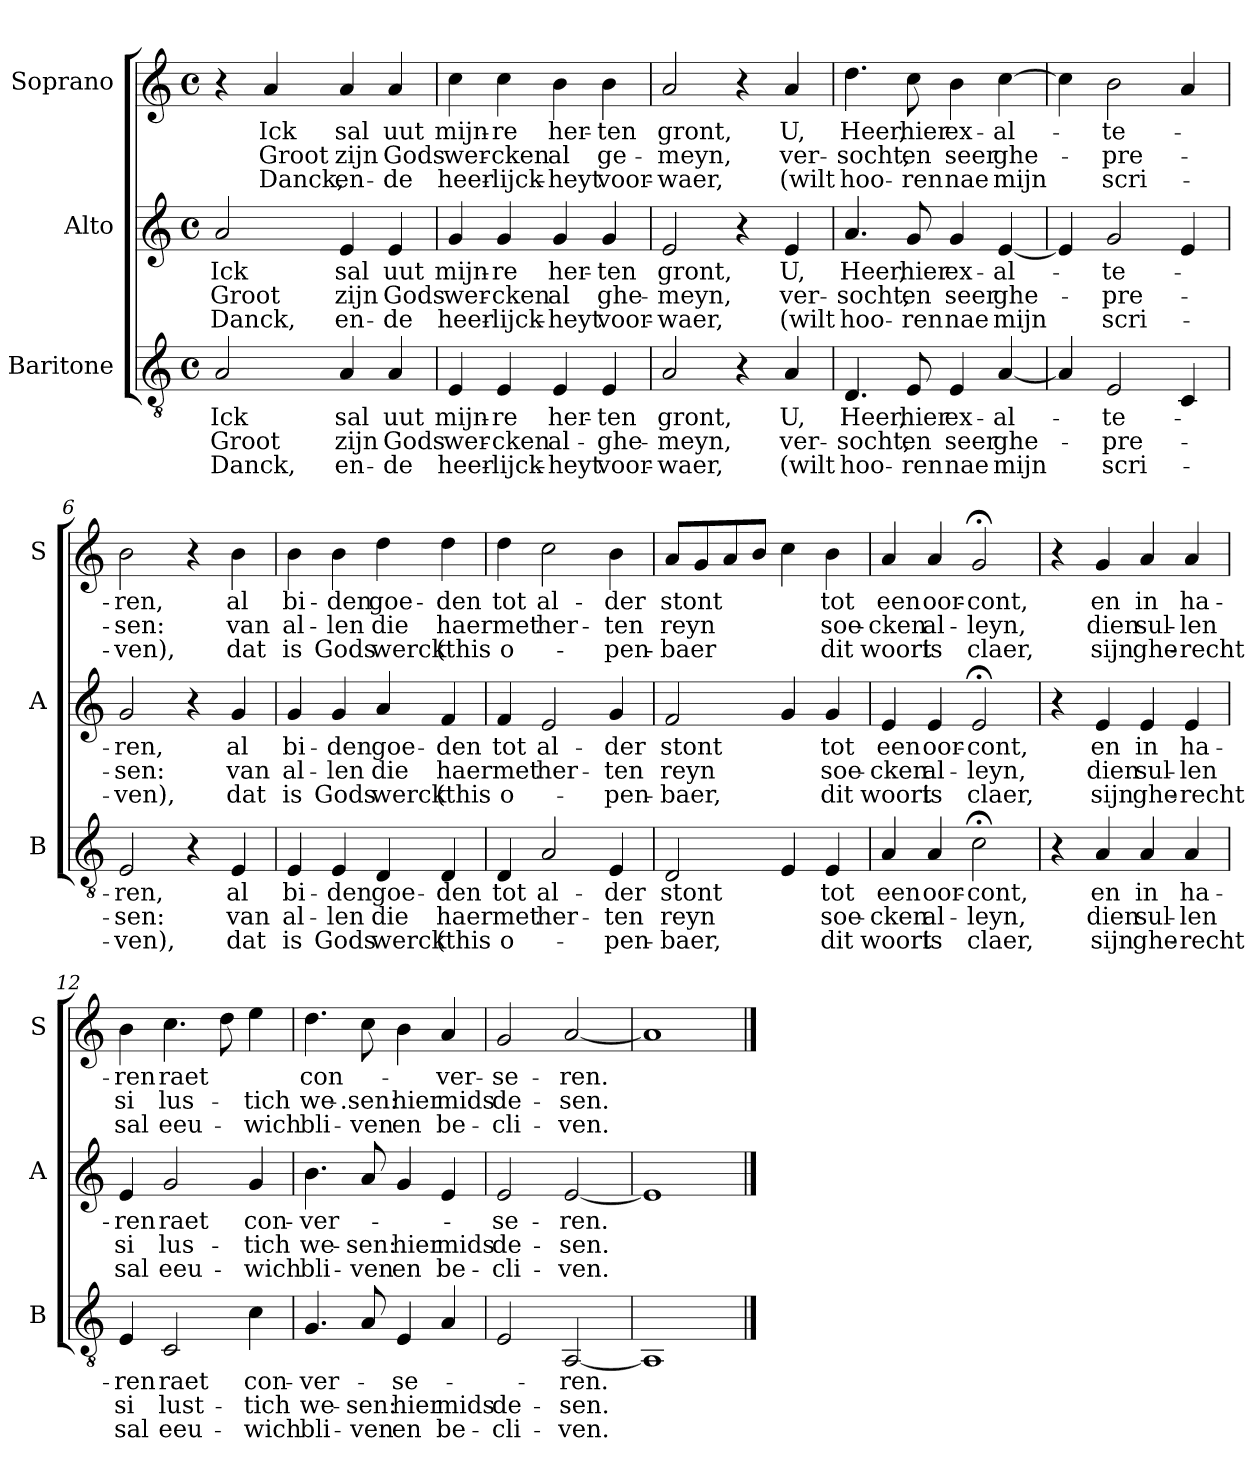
**kern	**text	**text	**text	**kern	**text	**text	**text	**kern	**text	**text	**text
*part3	*part3	*part3	*part3	*part2	*part2	*part2	*part2	*part1	*part1	*part1	*part1
*staff3	*staff3	*staff3	*staff3	*staff2	*staff2	*staff2	*staff2	*staff1	*staff1	*staff1	*staff1
*I"Baritone	*	*	*	*I"Alto	*	*	*	*I"Soprano	*	*	*
*I'B	*	*	*	*I'A	*	*	*	*I'S	*	*	*
*clefGv2	*	*	*	*clefG2	*	*	*	*clefG2	*	*	*
*k[]	*	*	*	*k[]	*	*	*	*k[]	*	*	*
*C:	*	*	*	*C:	*	*	*	*C:	*	*	*
*M4/4	*	*	*	*M4/4	*	*	*	*M4/4	*	*	*
*met(c)	*	*	*	*met(c)	*	*	*	*met(c)	*	*	*
=1	=1	=1	=1	=1	=1	=1	=1	=1	=1	=1	=1
!	!LO:LY:b	!LO:LY:b	!LO:LY:b	!	!LO:LY:b	!LO:LY:b	!LO:LY:b	!	!	!	!
2A/	Ick	Groot	Danck,	2a/	Ick	Groot	Danck,	4r	.	.	.
!	!	!	!	!	!	!	!	!	!LO:LY:b	!LO:LY:b	!LO:LY:b
.	.	.	.	.	.	.	.	4a/	Ick	Groot	Danck,
!	!LO:LY:b	!LO:LY:b	!LO:LY:b	!	!LO:LY:b	!LO:LY:b	!LO:LY:b	!	!LO:LY:b	!LO:LY:b	!LO:LY:b
4A/	sal	zijn	en-	4e/	sal	zijn	en-	4a/	sal	zijn	en-
!	!LO:LY:b	!LO:LY:b	!LO:LY:b	!	!LO:LY:b	!LO:LY:b	!LO:LY:b	!	!LO:LY:b	!LO:LY:b	!LO:LY:b
4A/	uut	Gods	-de	4e/	uut	Gods	-de	4a/	uut	Gods	-de
=2	=2	=2	=2	=2	=2	=2	=2	=2	=2	=2	=2
!	!LO:LY:b	!LO:LY:b	!LO:LY:b	!	!LO:LY:b	!LO:LY:b	!LO:LY:b	!	!LO:LY:b	!LO:LY:b	!LO:LY:b
4E/	mijn-	wer-	heer-	4g/	mijn-	wer-	heer-	4cc\	mijn-	wer-	heer-
!	!LO:LY:b	!LO:LY:b	!LO:LY:b	!	!LO:LY:b	!LO:LY:b	!LO:LY:b	!	!LO:LY:b	!LO:LY:b	!LO:LY:b
4E/	-re	-cken	-lijck-	4g/	-re	-cken	-lijck-	4cc\	-re	-cken	-lijck-
!	!LO:LY:b	!LO:LY:b	!LO:LY:b	!	!LO:LY:b	!LO:LY:b	!LO:LY:b	!	!LO:LY:b	!LO:LY:b	!LO:LY:b
4E/	her-	al-	-heyt	4g/	her-	al	-heyt	4b\	her-	al	-heyt
!	!LO:LY:b	!LO:LY:b	!LO:LY:b	!	!LO:LY:b	!LO:LY:b	!LO:LY:b	!	!LO:LY:b	!LO:LY:b	!LO:LY:b
4E/	-ten	-ghe-	voor-	4g/	-ten	ghe-	voor-	4b\	-ten	ge-	voor-
=3	=3	=3	=3	=3	=3	=3	=3	=3	=3	=3	=3
!	!LO:LY:b	!LO:LY:b	!LO:LY:b	!	!LO:LY:b	!LO:LY:b	!LO:LY:b	!	!LO:LY:b	!LO:LY:b	!LO:LY:b
2A/	gront,	-meyn,	-waer,	2e/	gront,	-meyn,	-waer,	2a/	gront,	-meyn,	-waer,
4r	.	.	.	4r	.	.	.	4r	.	.	.
!	!LO:LY:b	!LO:LY:b	!LO:LY:b	!	!LO:LY:b	!LO:LY:b	!LO:LY:b	!	!LO:LY:b	!LO:LY:b	!LO:LY:b
4A/	U,	ver-	(wilt	4e/	U,	ver-	(wilt	4a/	U,	ver-	(wilt
!!LO:LB:g=z
=4	=4	=4	=4	=4	=4	=4	=4	=4	=4	=4	=4
!	!LO:LY:b	!LO:LY:b	!LO:LY:b	!	!LO:LY:b	!LO:LY:b	!LO:LY:b	!	!LO:LY:b	!LO:LY:b	!LO:LY:b
4.D/	Heer,	-socht,	hoo-	4.a/	Heer,	-socht,	hoo-	4.dd\	Heer,	-socht,	hoo-
!	!LO:LY:b	!LO:LY:b	!LO:LY:b	!	!LO:LY:b	!LO:LY:b	!LO:LY:b	!	!LO:LY:b	!LO:LY:b	!LO:LY:b
8E/	hier	en	-ren	8g/	hier	en	-ren	8cc\	hier	en	-ren
!	!LO:LY:b	!LO:LY:b	!LO:LY:b	!	!LO:LY:b	!LO:LY:b	!LO:LY:b	!	!LO:LY:b	!LO:LY:b	!LO:LY:b
4E/	ex-	seer	nae	4g/	ex-	seer	nae	4b\	ex-	seer	nae
!	!LO:LY:b	!LO:LY:b	!LO:LY:b	!	!LO:LY:b	!LO:LY:b	!LO:LY:b	!	!LO:LY:b	!LO:LY:b	!LO:LY:b
[4A/	-al-	ghe-	mijn	[4e/	-al-	ghe-	mijn	[4cc\	-al-	ghe-	mijn
=5	=5	=5	=5	=5	=5	=5	=5	=5	=5	=5	=5
4A/]	.	.	.	4e/]	.	.	.	4cc\]	.	.	.
!	!LO:LY:b	!LO:LY:b	!LO:LY:b	!	!LO:LY:b	!LO:LY:b	!LO:LY:b	!	!LO:LY:b	!LO:LY:b	!LO:LY:b
2E/	-te-	-pre-	scri-	2g/	-te-	-pre-	scri-	2b\	-te-	-pre-	scri-
4C/	.	.	.	4e/	.	.	.	4a/	.	.	.
=6	=6	=6	=6	=6	=6	=6	=6	=6	=6	=6	=6
!	!LO:LY:b	!LO:LY:b	!LO:LY:b	!	!LO:LY:b	!LO:LY:b	!LO:LY:b	!	!LO:LY:b	!LO:LY:b	!LO:LY:b
2E/	-ren,	-sen:	-ven),	2g/	-ren,	-sen:	-ven),	2b\	-ren,	-sen:	-ven),
4r	.	.	.	4r	.	.	.	4r	.	.	.
!	!LO:LY:b	!LO:LY:b	!LO:LY:b	!	!LO:LY:b	!LO:LY:b	!LO:LY:b	!	!LO:LY:b	!LO:LY:b	!LO:LY:b
4E/	al	van	dat	4g/	al	van	dat	4b\	al	van	dat
=7	=7	=7	=7	=7	=7	=7	=7	=7	=7	=7	=7
!	!LO:LY:b	!LO:LY:b	!LO:LY:b	!	!LO:LY:b	!LO:LY:b	!LO:LY:b	!	!LO:LY:b	!LO:LY:b	!LO:LY:b
4E/	bi-	al-	is	4g/	bi-	al-	is	4b\	bi-	al-	is
!	!LO:LY:b	!LO:LY:b	!LO:LY:b	!	!LO:LY:b	!LO:LY:b	!LO:LY:b	!	!LO:LY:b	!LO:LY:b	!LO:LY:b
4E/	-den	-len	Gods	4g/	-den	-len	Gods	4b\	-den	-len	Gods
!	!LO:LY:b	!LO:LY:b	!LO:LY:b	!	!LO:LY:b	!LO:LY:b	!LO:LY:b	!	!LO:LY:b	!LO:LY:b	!LO:LY:b
4D/	goe-	die	werck	4a/	goe-	die	werck	4dd\	goe-	die	werck
!	!LO:LY:b	!LO:LY:b	!LO:LY:b	!	!LO:LY:b	!LO:LY:b	!LO:LY:b	!	!LO:LY:b	!LO:LY:b	!LO:LY:b
4D/	-den	haer	(this	4f/	-den	haer	(this	4dd\	-den	haer	(this
!!LO:PB:g=z
=8	=8	=8	=8	=8	=8	=8	=8	=8	=8	=8	=8
!	!LO:LY:b	!LO:LY:b	!LO:LY:b	!	!LO:LY:b	!LO:LY:b	!LO:LY:b	!	!LO:LY:b	!LO:LY:b	!LO:LY:b
4D/	tot	met	o-	4f/	tot	met	o-	4dd\	tot	met	o-
!	!LO:LY:b	!LO:LY:b	!	!	!LO:LY:b	!LO:LY:b	!	!	!LO:LY:b	!LO:LY:b	!
2A/	al-	her-	.	2e/	al-	her-	.	2cc\	al-	her-	.
!	!LO:LY:b	!LO:LY:b	!LO:LY:b	!	!LO:LY:b	!LO:LY:b	!LO:LY:b	!	!LO:LY:b	!LO:LY:b	!LO:LY:b
4E/	-der	-ten	-pen-	4g/	-der	-ten	-pen-	4b\	-der	-ten	-pen-
=9	=9	=9	=9	=9	=9	=9	=9	=9	=9	=9	=9
!	!LO:LY:b	!LO:LY:b	!LO:LY:b	!	!LO:LY:b	!LO:LY:b	!LO:LY:b	!	!LO:LY:b	!LO:LY:b	!LO:LY:b
2D/	stont	reyn	-baer,	2f/	stont	reyn	-baer,	8a/L	stont	reyn	-baer
.	.	.	.	.	.	.	.	8g/	.	.	.
.	.	.	.	.	.	.	.	8a/	.	.	.
.	.	.	.	.	.	.	.	8b/J	.	.	.
4E/	.	.	.	4g/	.	.	.	4cc\	.	.	.
!	!LO:LY:b	!LO:LY:b	!LO:LY:b	!	!LO:LY:b	!LO:LY:b	!LO:LY:b	!	!LO:LY:b	!LO:LY:b	!LO:LY:b
4E/	tot	soe-	dit	4g/	tot	soe-	dit	4b\	tot	soe-	dit
=10	=10	=10	=10	=10	=10	=10	=10	=10	=10	=10	=10
!	!LO:LY:b	!LO:LY:b	!LO:LY:b	!	!LO:LY:b	!LO:LY:b	!LO:LY:b	!	!LO:LY:b	!LO:LY:b	!LO:LY:b
4A/	een	-cken	woort	4e/	een	-cken	woort	4a/	een	-cken	woort
!	!LO:LY:b	!LO:LY:b	!LO:LY:b	!	!LO:LY:b	!LO:LY:b	!LO:LY:b	!	!LO:LY:b	!LO:LY:b	!LO:LY:b
4A/	oor-	al-	is	4e/	oor-	al-	is	4a/	oor-	al-	is
!	!LO:LY:b	!LO:LY:b	!LO:LY:b	!	!LO:LY:b	!LO:LY:b	!LO:LY:b	!	!LO:LY:b	!LO:LY:b	!LO:LY:b
2c;<\	-cont,	-leyn,	claer,	2e;</	-cont,	-leyn,	claer,	2g;</	-cont,	-leyn,	claer,
=11	=11	=11	=11	=11	=11	=11	=11	=11	=11	=11	=11
4r	.	.	.	4r	.	.	.	4r	.	.	.
!	!LO:LY:b	!LO:LY:b	!LO:LY:b	!	!LO:LY:b	!LO:LY:b	!LO:LY:b	!	!LO:LY:b	!LO:LY:b	!LO:LY:b
4A/	en	dien	sijn	4e/	en	dien	sijn	4g/	en	dien	sijn
!	!LO:LY:b	!LO:LY:b	!LO:LY:b	!	!LO:LY:b	!LO:LY:b	!LO:LY:b	!	!LO:LY:b	!LO:LY:b	!LO:LY:b
4A/	in	sul-	ghe-	4e/	in	sul-	ghe-	4a/	in	sul-	ghe-
!	!LO:LY:b	!LO:LY:b	!LO:LY:b	!	!LO:LY:b	!LO:LY:b	!LO:LY:b	!	!LO:LY:b	!LO:LY:b	!LO:LY:b
4A/	ha-	-len	-recht	4e/	ha-	-len	-recht	4a/	ha-	-len	-recht
!!LO:LB:g=z
=12	=12	=12	=12	=12	=12	=12	=12	=12	=12	=12	=12
!	!LO:LY:b	!LO:LY:b	!LO:LY:b	!	!LO:LY:b	!LO:LY:b	!LO:LY:b	!	!LO:LY:b	!LO:LY:b	!LO:LY:b
4E/	-ren	si	sal	4e/	-ren	si	sal	4b\	-ren	si	sal
!	!LO:LY:b	!LO:LY:b	!LO:LY:b	!	!LO:LY:b	!LO:LY:b	!LO:LY:b	!	!LO:LY:b	!LO:LY:b	!LO:LY:b
2C/	raet	lust-	eeu-	2g/	raet	lus-	eeu-	4.cc\	raet	lus-	eeu-
.	.	.	.	.	.	.	.	8dd\	.	.	.
!	!LO:LY:b	!LO:LY:b	!LO:LY:b	!	!LO:LY:b	!LO:LY:b	!LO:LY:b	!	!	!LO:LY:b	!LO:LY:b
4c\	con-	-tich	-wich	4g/	con-	-tich	-wich	4ee\	.	-tich	-wich
=13	=13	=13	=13	=13	=13	=13	=13	=13	=13	=13	=13
!	!LO:LY:b	!LO:LY:b	!LO:LY:b	!	!LO:LY:b	!LO:LY:b	!LO:LY:b	!	!LO:LY:b	!LO:LY:b	!LO:LY:b
4.G/	-ver-	we-	bli-	4.b\	-ver-	we-	bli-	4.dd\	con-	we-	bli-
!	!	!LO:LY:b	!LO:LY:b	!	!	!LO:LY:b	!LO:LY:b	!	!	!LO:LY:b	!LO:LY:b
8A/	.	-sen:	-ven	8a/	.	-sen:	-ven	8cc\	.	-.sen:	-ven
!	!LO:LY:b	!LO:LY:b	!LO:LY:b	!	!	!LO:LY:b	!LO:LY:b	!	!	!LO:LY:b	!LO:LY:b
4E/	-se-	hier	en	4g/	.	hier	en	4b\	.	hier	en
!	!	!LO:LY:b	!LO:LY:b	!	!	!LO:LY:b	!LO:LY:b	!	!LO:LY:b	!LO:LY:b	!LO:LY:b
4A/	.	mids	be-	4e/	.	mids	be-	4a/	-ver-	mids	be-
=14	=14	=14	=14	=14	=14	=14	=14	=14	=14	=14	=14
!	!	!LO:LY:b	!LO:LY:b	!	!LO:LY:b	!LO:LY:b	!LO:LY:b	!	!LO:LY:b	!LO:LY:b	!LO:LY:b
2E/	.	de-	-cli-	2e/	-se-	de-	-cli-	2g/	-se-	de-	-cli-
!	!LO:LY:b	!LO:LY:b	!LO:LY:b	!	!LO:LY:b	!LO:LY:b	!LO:LY:b	!	!LO:LY:b	!LO:LY:b	!LO:LY:b
[2AA/	-ren.	-sen.	-ven.	[2e/	-ren.	-sen.	-ven.	[2a/	-ren.	-sen.	-ven.
=15	=15	=15	=15	=15	=15	=15	=15	=15	=15	=15	=15
1AA]	.	.	.	1e]	.	.	.	1a]	.	.	.
==	==	==	==	==	==	==	==	==	==	==	==
*-	*-	*-	*-	*-	*-	*-	*-	*-	*-	*-	*-
